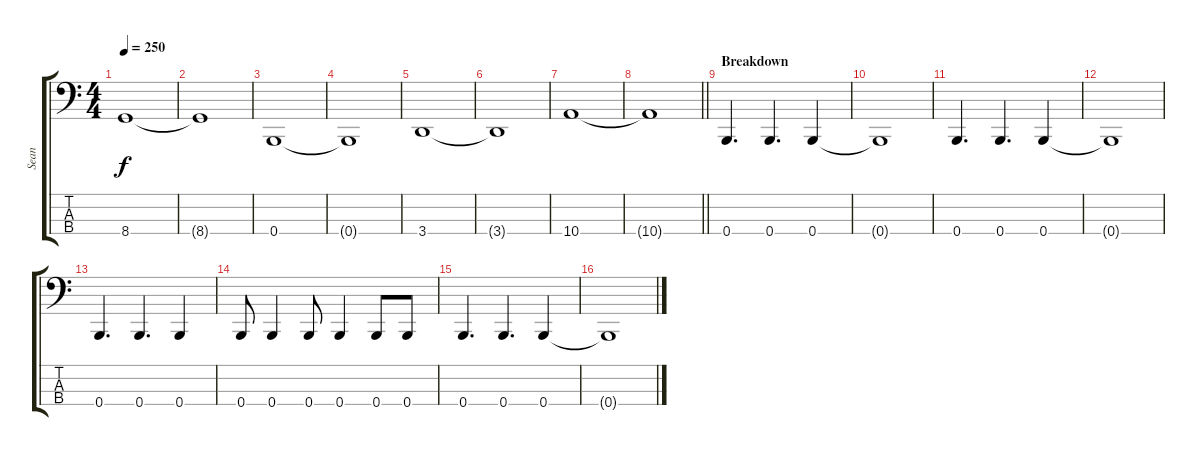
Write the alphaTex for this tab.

\track ("Sean" "Sean") {instrument electricbasspick}
\staff {score tabs}
\tuning (E2 B1 Gb1 B0) {hide}
\ts (4 4)
\tempo 250
\clef f4
\ks c
8.4.1{dy f} |
8.4{t}.1 |
0.4.1 |
0.4{t}.1 |
3.4.1 |
3.4{t}.1 |
10.4.1 |
\barLineRight lightlight
10.4{t}.1 |
\section ("" "Breakdown")
0.4.4{d} 0.4.4{d} 0.4.4 |
0.4{t}.1 |
0.4.4{d} 0.4.4{d} 0.4.4 |
0.4{t}.1 |
0.4.4{d} 0.4.4{d} 0.4.4 |
0.4.8 0.4.4 0.4.8 0.4.4 0.4.8 0.4.8 |
0.4.4{d} 0.4.4{d} 0.4.4 |
0.4{t}.1
